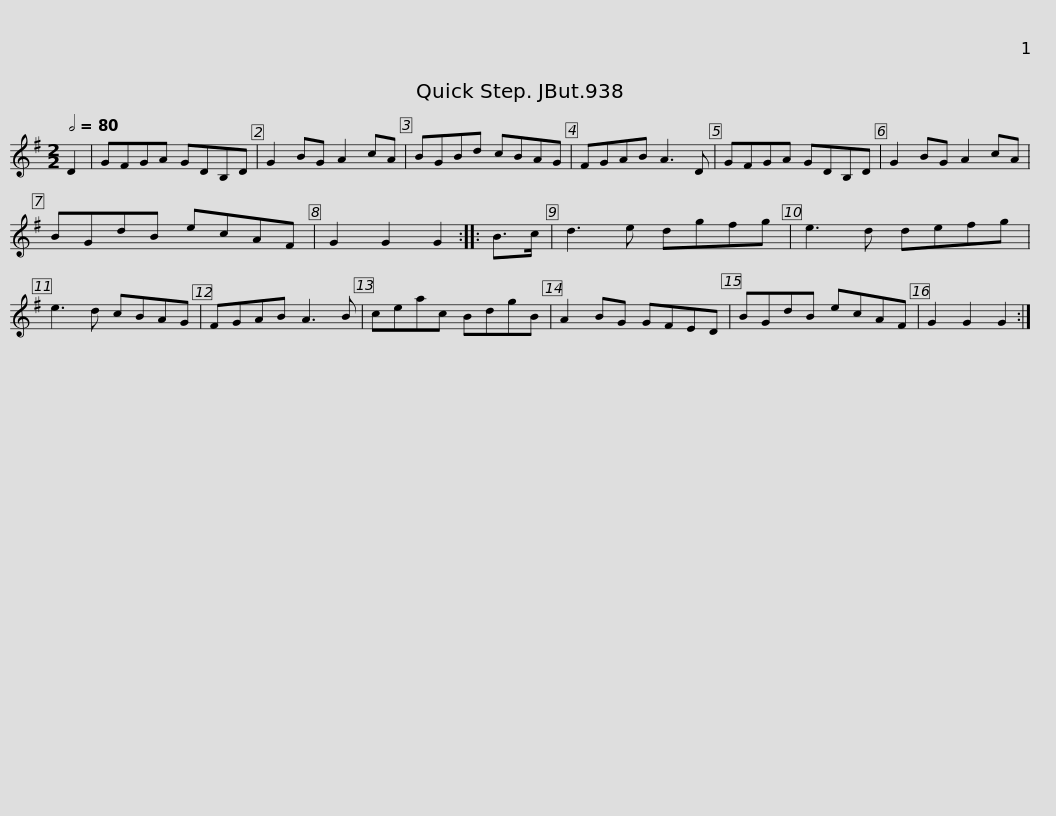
X:1
L:1/8
Q:1/2=80
M:2/2
I:linebreak $
K:G
V:1 treble
V:1
 D2 | GFGA GDB,D | G2 BG A2 cA | BGBd cBAG | FGAB A3 D | %5
 GFGA GDB,D | G2 BG A2 cA |$ BGdB ecAF | G2 G2 G2 :: B>c | %10
 d3 e dgfg | e3 d defg | e3 d cBAG | FGAB A3 B |$ ceac BdgB | %15
 A2 BG GFED | BGdB ecAF | G2 G2 G2 :| %18
